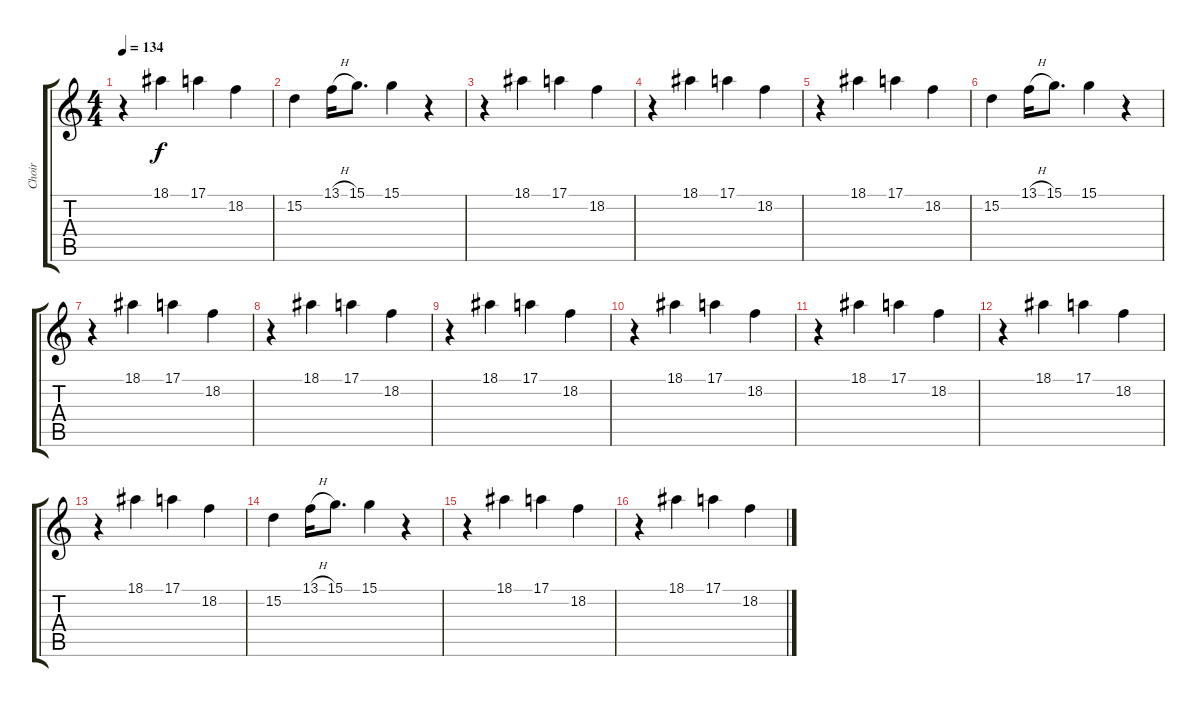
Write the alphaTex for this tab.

\track ("Choir" "Choir") {instrument voiceoohs}
\staff {score tabs}
\tuning (E4 B3 G3 D3 A2 E2) {hide}
\ts (4 4)
\tempo 134
\clef g2
\ks c
r.4{dy f} 18.1.4{volume 16} 17.1.4 18.2.4 |
15.2.4 13.1{h}.16 15.1.8{d} 15.1.4 r.4 |
r.4 18.1.4{volume 16} 17.1.4 18.2.4 |
r.4 18.1.4{volume 16} 17.1.4 18.2.4 |
r.4 18.1.4{volume 16} 17.1.4 18.2.4 |
15.2.4 13.1{h}.16 15.1.8{d} 15.1.4 r.4 |
r.4 18.1.4{volume 16} 17.1.4 18.2.4 |
r.4 18.1.4{volume 16} 17.1.4 18.2.4 |
r.4 18.1.4{volume 16} 17.1.4 18.2.4 |
r.4 18.1.4{volume 16} 17.1.4 18.2.4 |
r.4 18.1.4{volume 16} 17.1.4 18.2.4 |
r.4 18.1.4{volume 16} 17.1.4 18.2.4 |
r.4 18.1.4{volume 16} 17.1.4 18.2.4 |
15.2.4 13.1{h}.16 15.1.8{d} 15.1.4 r.4 |
r.4 18.1.4{volume 16} 17.1.4 18.2.4 |
r.4 18.1.4{volume 16} 17.1.4 18.2.4
